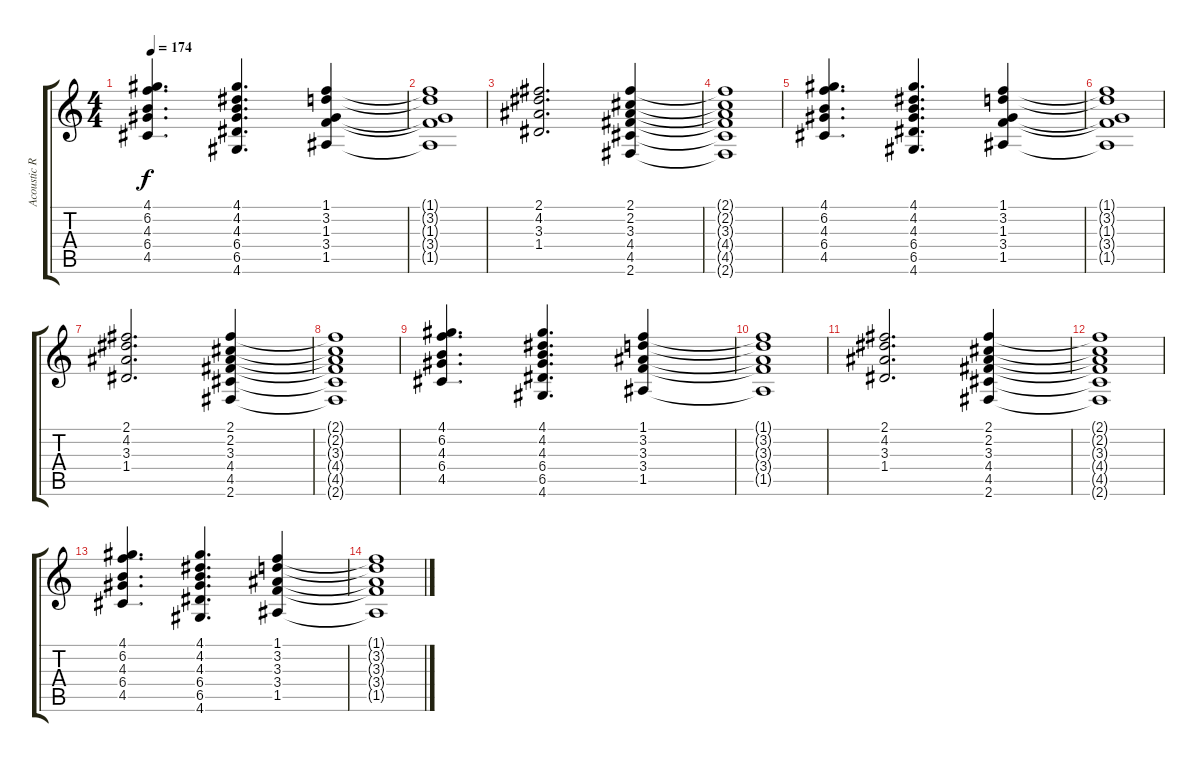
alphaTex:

\track ("Acoustic Rhythm" "Acoustic R") {instrument acousticguitarnylon}
\staff {score tabs}
\tuning (E4 B3 G3 D3 A2 E2) {hide}
\ts (4 4)
\tempo 174
\clef g2
\ks c
(4.1 6.2 4.3 6.4 4.5).4{d dy f} (4.1 4.2 4.3 6.4 6.5 4.6).4{d} (1.1 3.2 1.3 3.4 1.5).4 |
(1.1{t} 3.2{t} 1.3{t} 3.4{t} 1.5{t}).1 |
(2.1 4.2 3.3 1.4).2{d} (2.1 2.2 3.3 4.4 4.5 2.6).4 |
(2.1{t} 2.2{t} 3.3{t} 4.4{t} 4.5{t} 2.6{t}).1 |
(4.1 6.2 4.3 6.4 4.5).4{d} (4.1 4.2 4.3 6.4 6.5 4.6).4{d} (1.1 3.2 1.3 3.4 1.5).4 |
(1.1{t} 3.2{t} 1.3{t} 3.4{t} 1.5{t}).1 |
(2.1 4.2 3.3 1.4).2{d} (2.1 2.2 3.3 4.4 4.5 2.6).4 |
(2.1{t} 2.2{t} 3.3{t} 4.4{t} 4.5{t} 2.6{t}).1 |
(4.1 6.2 4.3 6.4 4.5).4{d} (4.1 4.2 4.3 6.4 6.5 4.6).4{d} (1.1 3.2 3.3 3.4 1.5).4 |
(1.1{t} 3.2{t} 3.3{t} 3.4{t} 1.5{t}).1 |
(2.1 4.2 3.3 1.4).2{d} (2.1 2.2 3.3 4.4 4.5 2.6).4 |
(2.1{t} 2.2{t} 3.3{t} 4.4{t} 4.5{t} 2.6{t}).1 |
(4.1 6.2 4.3 6.4 4.5).4{d} (4.1 4.2 4.3 6.4 6.5 4.6).4{d} (1.1 3.2 3.3 3.4 1.5).4 |
(1.1{t} 3.2{t} 3.3{t} 3.4{t} 1.5{t}).1
